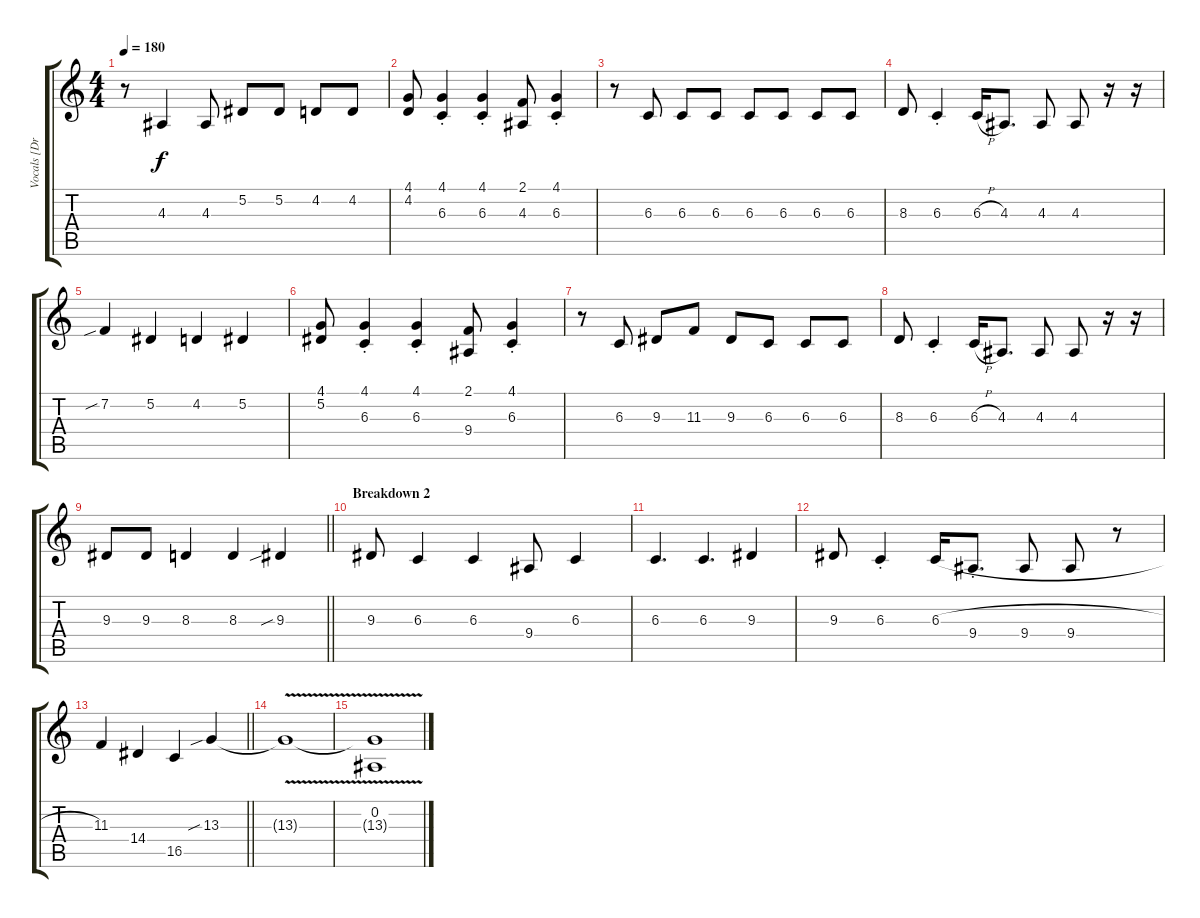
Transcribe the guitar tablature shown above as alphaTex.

\track ("Vocals [Draiman]" "Vocals [Dr") {instrument clarinet}
\staff {score tabs}
\tuning (Eb4 Bb3 Gb3 Db3 Ab2 Db2) {hide}
\ts (4 4)
\tempo 180
\clef g2
\ks c
r.8{dy f} 4.3.4 4.3.8 5.2.8 5.2.8 4.2.8 4.2.8 |
(4.1 4.2).8 (4.1{st} 6.3{st}).4 (4.1{st} 6.3{st}).4 (2.1 4.3).8 (4.1{st} 6.3{st}).4 |
r.8 6.3.8 6.3.8 6.3.8 6.3.8 6.3.8 6.3.8 6.3.8 |
8.3.8 6.3{st}.4 6.3{h}.16 4.3.8{d} 4.3.8 4.3.8 r.16 r.16 |
7.2{sib}.4 5.2.4 4.2.4 5.2.4 |
(4.1 5.2).8 (4.1{st} 6.3{st}).4 (4.1{st} 6.3{st}).4 (2.1 9.4).8 (4.1{st} 6.3{st}).4 |
r.8 6.3.8 9.3.8 11.3.8 9.3.8 6.3.8 6.3.8 6.3.8 |
8.3.8 6.3{st}.4 6.3{h}.16 4.3.8{d} 4.3.8 4.3.8 r.16 r.16 |
\barLineRight lightlight
9.3.8 9.3.8 8.3.4 8.3.4 9.3{sib}.4 |
\section ("" "Breakdown 2")
9.3.8 6.3.4 6.3.4 9.4.8 6.3.4 |
6.3.4{d} 6.3.4{d} 9.3.4 |
9.3.8 6.3{st}.4 6.3{h}.16 9.4{st}.8{d} 9.4.8 9.4.8 r.8 |
\barLineRight lightlight
11.3.4 14.4.4 16.5.4 13.3{sib}.4 |
13.3{v t}.1 |
(0.2 13.3{t}).1
